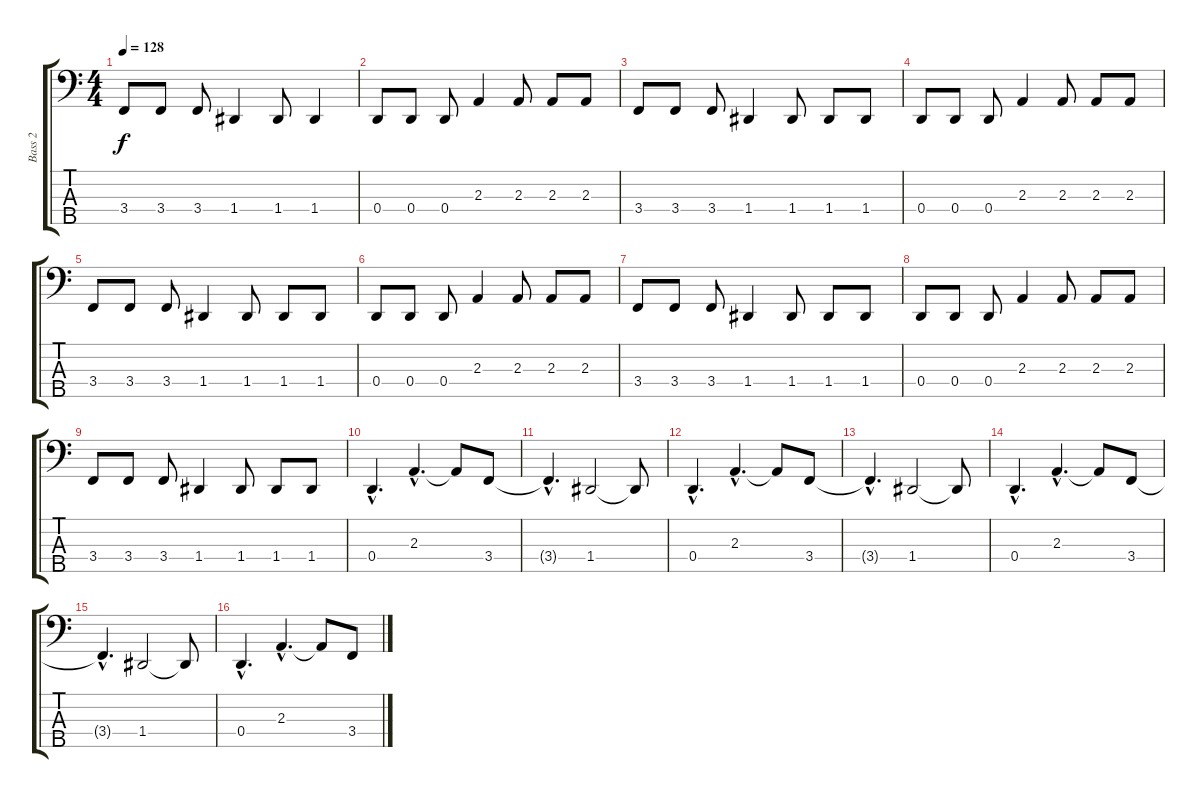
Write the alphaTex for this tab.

\track ("Bass 2" "Bass 2") {instrument electricbassfinger}
\staff {score tabs}
\tuning (F2 C2 G1 D1 A0) {hide}
\ts (4 4)
\tempo 128
\clef f4
\ks c
3.4{t}.8{dy f} 3.4.8 3.4.8 1.4.4 1.4.8 1.4.4 |
0.4.8 0.4.8 0.4.8 2.3.4 2.3.8 2.3.8 2.3.8 |
3.4.8 3.4.8 3.4.8 1.4.4 1.4.8 1.4.8 1.4.8 |
0.4.8 0.4.8 0.4.8 2.3.4 2.3.8 2.3.8 2.3.8 |
3.4.8 3.4.8 3.4.8 1.4.4 1.4.8 1.4.8 1.4.8 |
0.4.8 0.4.8 0.4.8 2.3.4 2.3.8 2.3.8 2.3.8 |
3.4.8 3.4.8 3.4.8 1.4.4 1.4.8 1.4.8 1.4.8 |
0.4.8 0.4.8 0.4.8 2.3.4 2.3.8 2.3.8 2.3.8 |
3.4.8 3.4.8 3.4.8 1.4.4 1.4.8 1.4.8 1.4.8 |
0.4{hac}.4{d} 2.3{hac}.4{d} 2.3{t}.8 3.4.8 |
3.4{hac t}.4{d} 1.4.2 1.4{t}.8 |
0.4{hac}.4{d} 2.3{hac}.4{d} 2.3{t}.8 3.4.8 |
3.4{hac t}.4{d} 1.4.2 1.4{t}.8 |
0.4{hac}.4{d} 2.3{hac}.4{d} 2.3{t}.8 3.4.8 |
3.4{hac t}.4{d} 1.4.2 1.4{t}.8 |
0.4{hac}.4{d} 2.3{hac}.4{d} 2.3{t}.8 3.4.8
